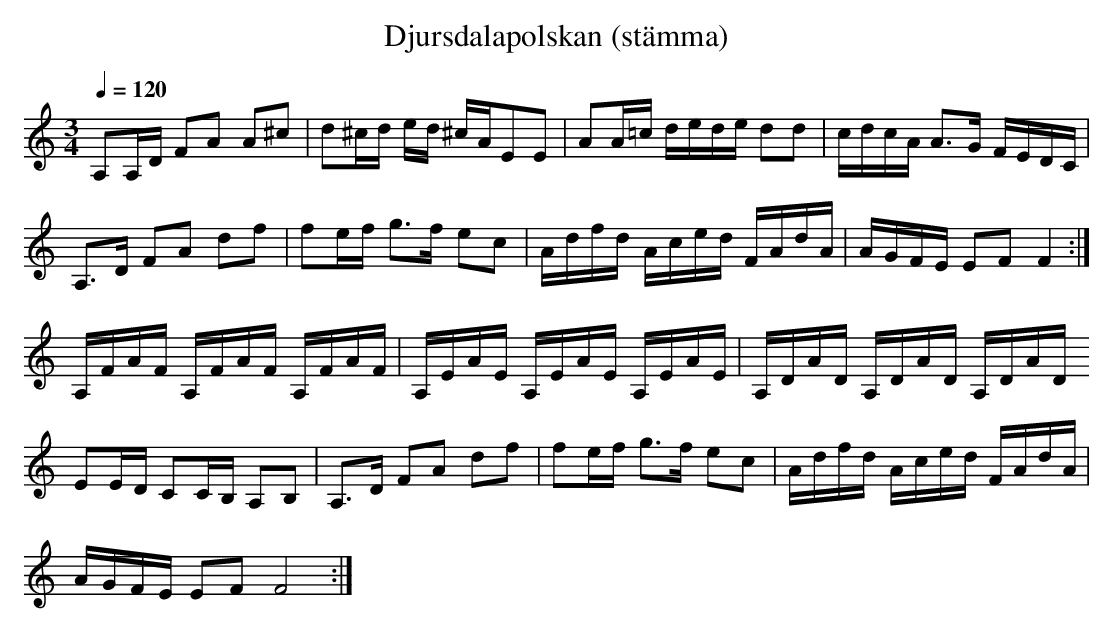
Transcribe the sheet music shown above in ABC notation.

X:1
T:Djursdalapolskan (stämma)
M:3/4
L:1/8
Q:1/4=120
K:C
V:1
A,A,/2D/2 FA A^c|d^c/2d/2 e/2d/2 ^c/2A/2EE|AA/2=c/2 d/2e/2d/2e/2 dd|c/2d/2c/2A/2 A3/2G/2 F/2E/2D/2C/2|
A,3/2D/2 FA df|fe/2f/2 g3/2f/2 ec|A/2d/2f/2d/2 A/2c/2e/2d/2 F/2A/2d/2A/2|A/2G/2F/2E/2 EF F2:|
A,/F/A/F/ A,/F/A/F/ A,/F/A/F/|A,/E/A/E/ A,/E/A/E/ A,/E/A/E/|A,/D/A/D/ A,/D/A/D/ A,/D/A/D/
EE/D/ CC/B,/ A,B,|A,>D FA df|fe/f/ g>f ec|A/d/f/d/ A/c/e/d/ F/A/d/A/|
A/G/F/E/ EF F4:|
